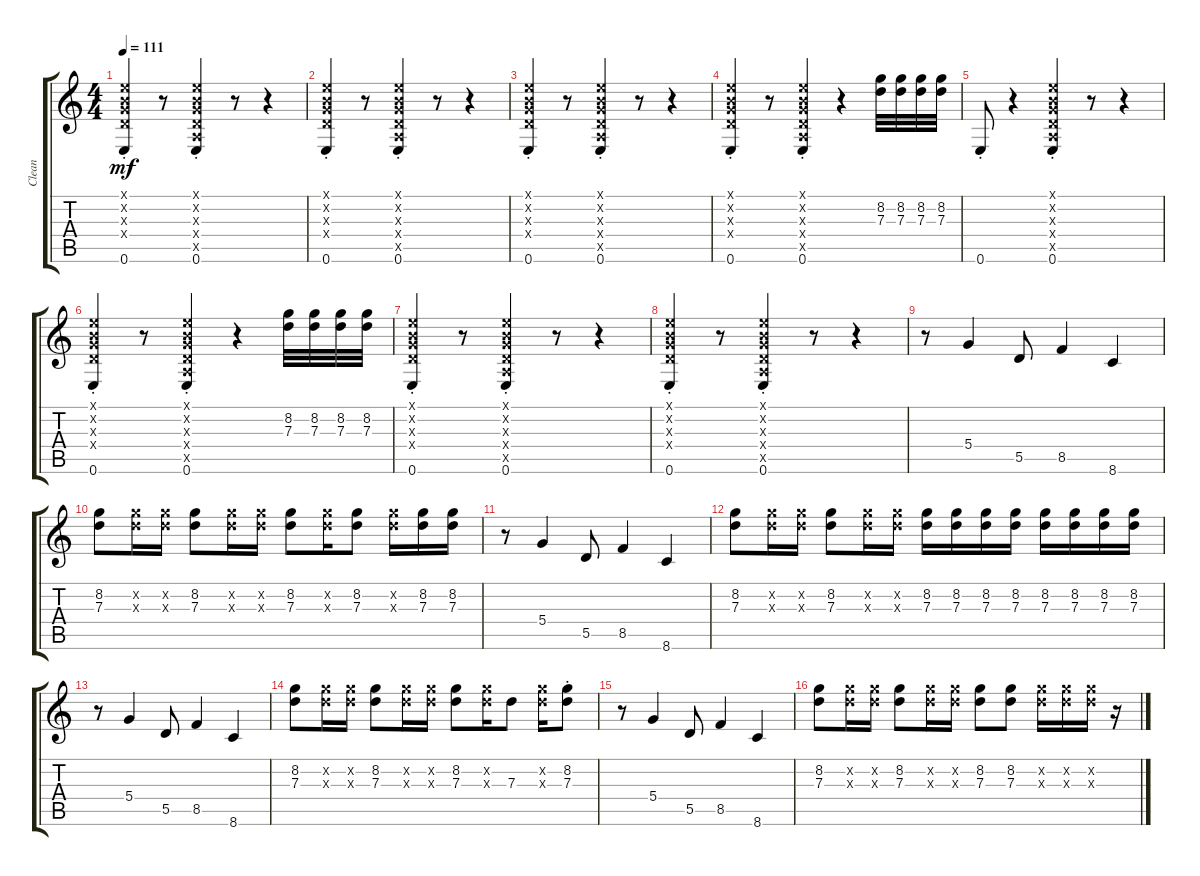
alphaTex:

\track ("Clean" "Clean") {instrument electricguitarclean}
\staff {score tabs}
\tuning (E4 B3 G3 D3 A2 E2) {hide}
\ts (4 4)
\tempo 111
\clef g2
\ks c
(0.1{st x} 0.2{st x} 0.3{st x} 0.4{st x} 0.6{st}).4{dy mf} r.8 (0.1{st x} 0.2{st x} 0.3{st x} 0.4{st x} 0.5{st x} 0.6{st}).4 r.8 r.4 |
(0.1{st x} 0.2{st x} 0.3{st x} 0.4{st x} 0.6{st}).4 r.8 (0.1{st x} 0.2{st x} 0.3{st x} 0.4{st x} 0.5{st x} 0.6{st}).4 r.8 r.4 |
(0.1{st x} 0.2{st x} 0.3{st x} 0.4{st x} 0.6{st}).4 r.8 (0.1{st x} 0.2{st x} 0.3{st x} 0.4{st x} 0.5{st x} 0.6{st}).4 r.8 r.4 |
(0.1{st x} 0.2{st x} 0.3{st x} 0.4{st x} 0.6{st}).4 r.8 (0.1{st x} 0.2{st x} 0.3{st x} 0.4{st x} 0.5{st x} 0.6{st}).4 r.4 (8.2 7.3).32 (8.2 7.3).32 (8.2 7.3).32 (8.2 7.3).32 |
0.6{st}.8 r.4 (0.1{st x} 0.2{st x} 0.3{st x} 0.4{st x} 0.5{st x} 0.6{st}).4 r.8 r.4 |
(0.1{st x} 0.2{st x} 0.3{st x} 0.4{st x} 0.6{st}).4 r.8 (0.1{st x} 0.2{st x} 0.3{st x} 0.4{st x} 0.5{st x} 0.6{st}).4 r.4 (8.2 7.3).32 (8.2 7.3).32 (8.2 7.3).32 (8.2 7.3).32 |
(0.1{st x} 0.2{st x} 0.3{st x} 0.4{st x} 0.6{st}).4 r.8 (0.1{st x} 0.2{st x} 0.3{st x} 0.4{st x} 0.5{st x} 0.6{st}).4 r.8 r.4 |
(0.1{st x} 0.2{st x} 0.3{st x} 0.4{st x} 0.6{st}).4 r.8 (0.1{st x} 0.2{st x} 0.3{st x} 0.4{st x} 0.5{st x} 0.6{st}).4 r.8 r.4 |
r.8 5.4.4 5.5.8 8.5.4 8.6.4 |
(8.2 7.3).8 (8.2{x} 7.3{x}).16 (8.2{x} 7.3{x}).16 (8.2 7.3).8 (8.2{x} 7.3{x}).16 (8.2{x} 7.3{x}).16 (8.2 7.3).8 (8.2{x} 7.3{x}).16 (8.2 7.3).8 (8.2{x} 7.3{x}).16 (8.2 7.3).16 (8.2 7.3).16 |
r.8 5.4.4 5.5.8 8.5.4 8.6.4 |
(8.2 7.3).8 (8.2{x} 7.3{x}).16 (8.2{x} 7.3{x}).16 (8.2 7.3).8 (8.2{x} 7.3{x}).16 (8.2{x} 7.3{x}).16 (8.2 7.3).16 (8.2 7.3).16 (8.2 7.3).16 (8.2 7.3).16 (8.2 7.3).16 (8.2 7.3).16 (8.2 7.3).16 (8.2 7.3).16 |
r.8 5.4.4 5.5.8 8.5.4 8.6.4 |
(8.2 7.3).8 (8.2{x} 7.3{x}).16 (8.2{x} 7.3{x}).16 (8.2 7.3).8 (8.2{x} 7.3{x}).16 (8.2{x} 7.3{x}).16 (8.2 7.3).8 (8.2{x} 7.3{x}).16 7.3.8 (8.2{x} 7.3{x}).16 (8.2{st} 7.3{st}).8 |
r.8 5.4.4 5.5.8 8.5.4 8.6.4 |
(8.2 7.3).8 (8.2{x} 7.3{x}).16 (8.2{x} 7.3{x}).16 (8.2 7.3).8 (8.2{x} 7.3{x}).16 (8.2{x} 7.3{x}).16 (8.2 7.3).8 (8.2 7.3).8 (8.2{x} 7.3{x}).16 (8.2{x} 7.3{x}).16 (8.2{x} 7.3{x}).16 r.16
